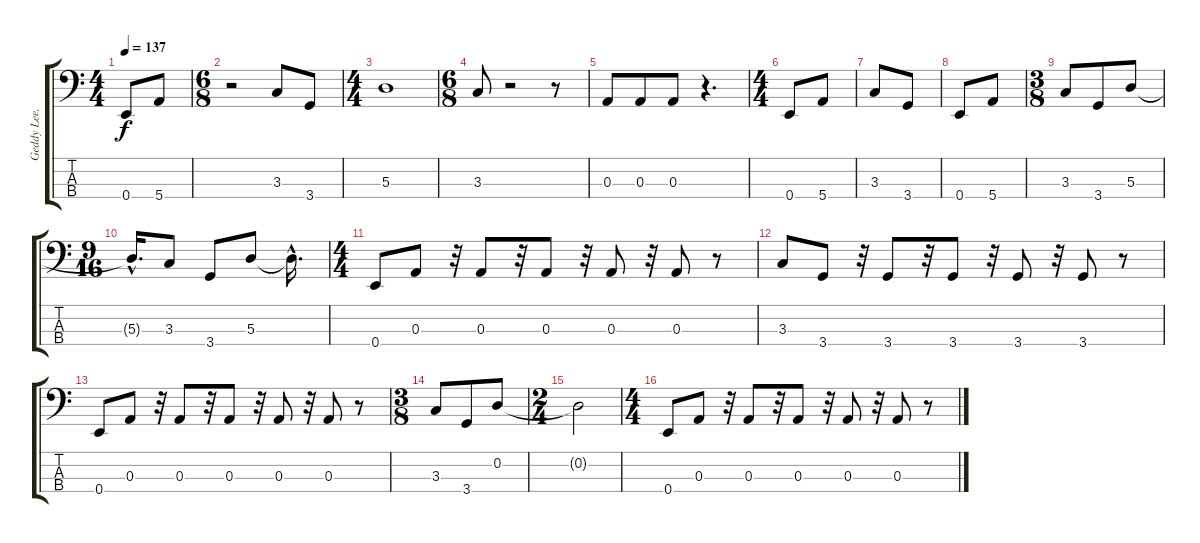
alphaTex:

\track ("Geddy Lee, Bajo" "Geddy Lee,") {instrument electricbassfinger}
\staff {score tabs}
\tuning (G2 D2 A1 E1) {hide}
\ts (4 4)
\tempo 137
\tempo 120
\tempo 137
\clef f4
\ks c
0.4.8{dy f instrument electricbassfinger} 5.4.8 |
\ts (6 8)
r.2 3.3.8 3.4.8 |
\ts (4 4)
5.3.1 |
\ts (6 8)
3.3.8 r.2 r.8 |
0.3.8 0.3.8 0.3.8 r.4{d} |
\ts (4 4)
0.4.8 5.4.8 |
3.3.8 3.4.8 |
0.4.8 5.4.8 |
\ts (3 8)
3.3.8 3.4.8 5.3.8 |
\ts (9 16)
5.3{hac t}.16{d} 3.3.8 3.4.8 5.3.8 5.3{hac t}.16{d} |
\ts (4 4)
0.4.8 0.3.8 r.32 0.3.8{volume 11} r.32 0.3.8{volume 8} r.32 0.3.8{volume 5} r.32 0.3.8{volume 2} r.8 |
3.3.8{volume 16} 3.4.8 r.32 3.4.8{volume 11} r.32 3.4.8{volume 8} r.32 3.4.8{volume 5} r.32 3.4.8{volume 2} r.8 |
0.4.8{volume 16} 0.3.8 r.32 0.3.8{volume 11 balance 16} r.32 0.3.8{volume 8 balance 0} r.32 0.3.8{volume 5 balance 16} r.32 0.3.8{volume 2 balance 0} r.8 |
\ts (3 8)
3.3.8{volume 16} 3.4.8 0.2.8 |
\ts (2 4)
0.2{t}.2 |
\ts (4 4)
0.4.8 0.3.8 r.32 0.3.8{volume 11 balance 16} r.32 0.3.8{volume 8 balance 0} r.32 0.3.8{volume 5 balance 16} r.32 0.3.8{volume 2 balance 0} r.8
